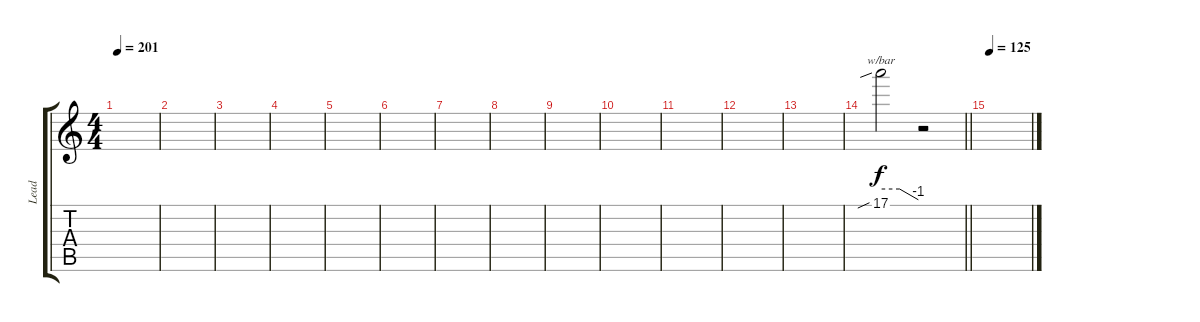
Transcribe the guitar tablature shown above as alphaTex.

\track ("Lead" "Lead") {instrument overdrivenguitar}
\staff {score tabs}
\tuning (E4 B3 G3 D3 A2 E2) {hide}
\ts (4 4)
\tempo 201
\clef g2
\ks c
|
|
|
|
|
|
|
|
|
|
|
|
|
\barLineRight lightlight
17.1{sib}.2{tbe (custom default 0 0 30 0 60 -4)} r.2 |
\tempo 125
